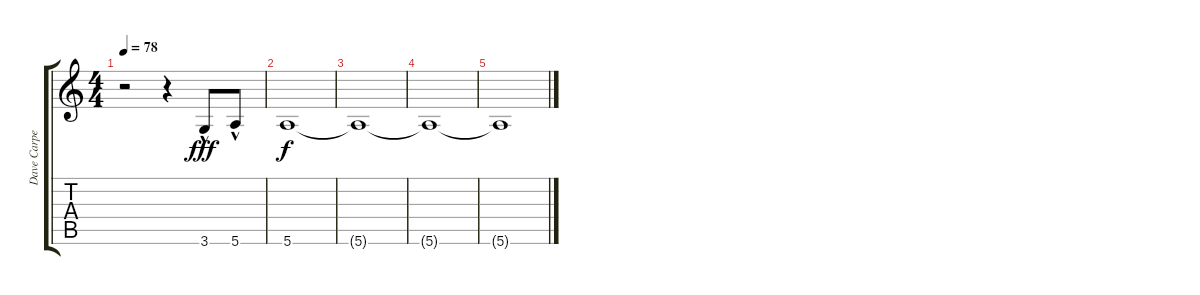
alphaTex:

\track ("Dave Carpenter" "Dave Carpe") {instrument electricguitarclean}
\staff {score tabs}
\tuning (E4 B3 G3 D3 A2 E2) {hide}
\ts (4 4)
\tempo 78
\clef g2
\ks c
r.2{dy f} r.4 3.6{hac}.8{dy fff} 5.6{hac}.8 |
5.6.1{dy f} |
5.6{t}.1 |
5.6{t}.1 |
5.6{t}.1
